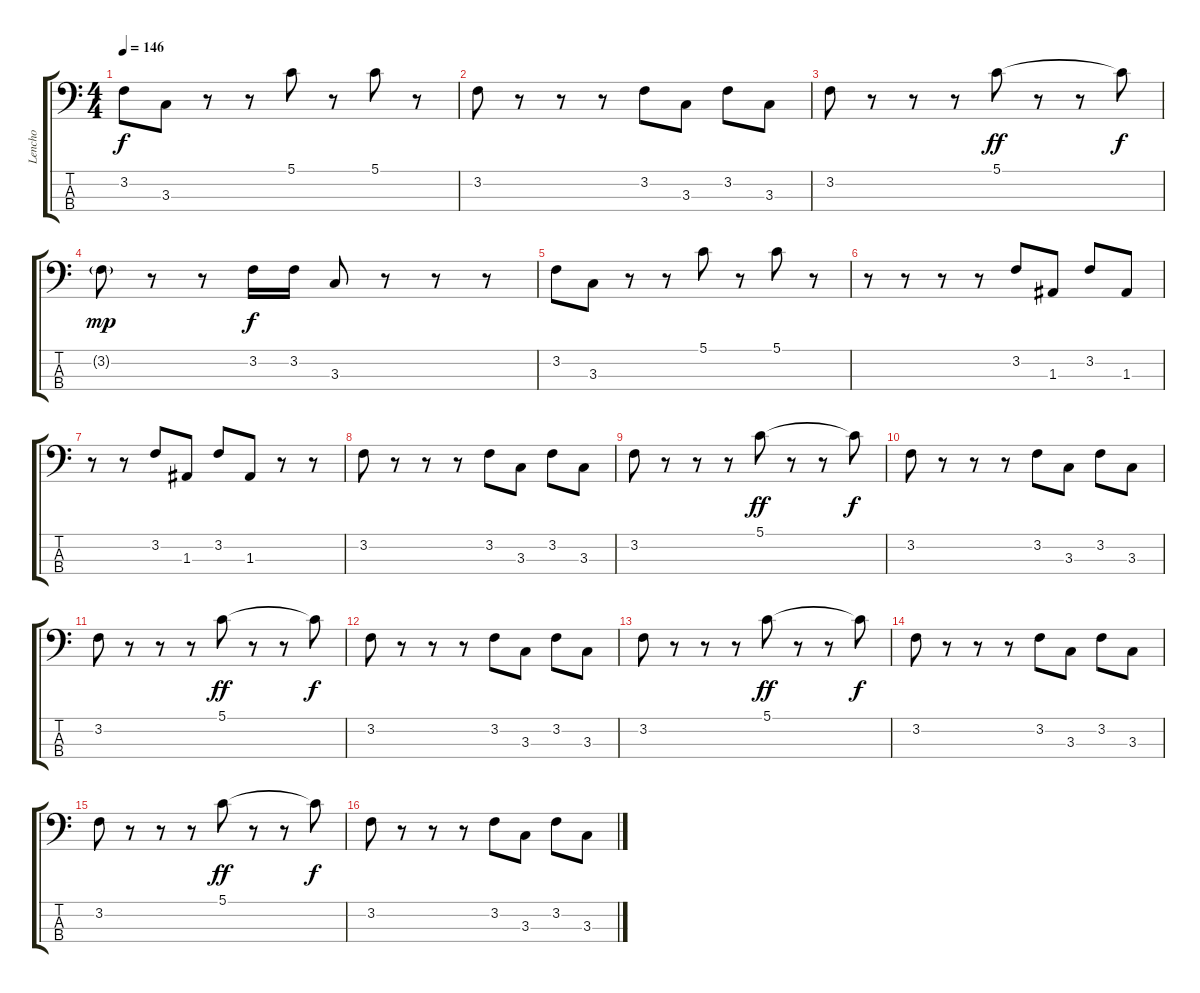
\track ("Lencho" "Lencho") {instrument electricbassfinger}
\staff {score tabs}
\tuning (G2 D2 A1 E1) {hide}
\ts (4 4)
\tempo 146
\clef f4
\ks c
3.2.8{dy f} 3.3.8 r.8 r.8 5.1.8 r.8 5.1.8 r.8 |
3.2.8 r.8 r.8 r.8 3.2.8 3.3.8 3.2.8 3.3.8 |
3.2.8 r.8 r.8 r.8 5.1.8{dy ff} r.8 r.8 5.1{t}.8{dy f} |
3.2{g}.8{dy mp} r.8 r.8 3.2.16{dy f} 3.2.16 3.3.8 r.8 r.8 r.8 |
3.2.8 3.3.8 r.8 r.8 5.1.8 r.8 5.1.8 r.8 |
r.8 r.8 r.8 r.8 3.2.8 1.3.8 3.2.8 1.3.8 |
r.8 r.8 3.2.8 1.3.8 3.2.8 1.3.8 r.8 r.8 |
3.2.8 r.8 r.8 r.8 3.2.8 3.3.8 3.2.8 3.3.8 |
3.2.8 r.8 r.8 r.8 5.1.8{dy ff} r.8 r.8 5.1{t}.8{dy f} |
3.2.8 r.8 r.8 r.8 3.2.8 3.3.8 3.2.8 3.3.8 |
3.2.8 r.8 r.8 r.8 5.1.8{dy ff} r.8 r.8 5.1{t}.8{dy f} |
3.2.8 r.8 r.8 r.8 3.2.8 3.3.8 3.2.8 3.3.8 |
3.2.8 r.8 r.8 r.8 5.1.8{dy ff} r.8 r.8 5.1{t}.8{dy f} |
3.2.8 r.8 r.8 r.8 3.2.8 3.3.8 3.2.8 3.3.8 |
3.2.8 r.8 r.8 r.8 5.1.8{dy ff} r.8 r.8 5.1{t}.8{dy f} |
3.2.8 r.8 r.8 r.8 3.2.8 3.3.8 3.2.8 3.3.8
